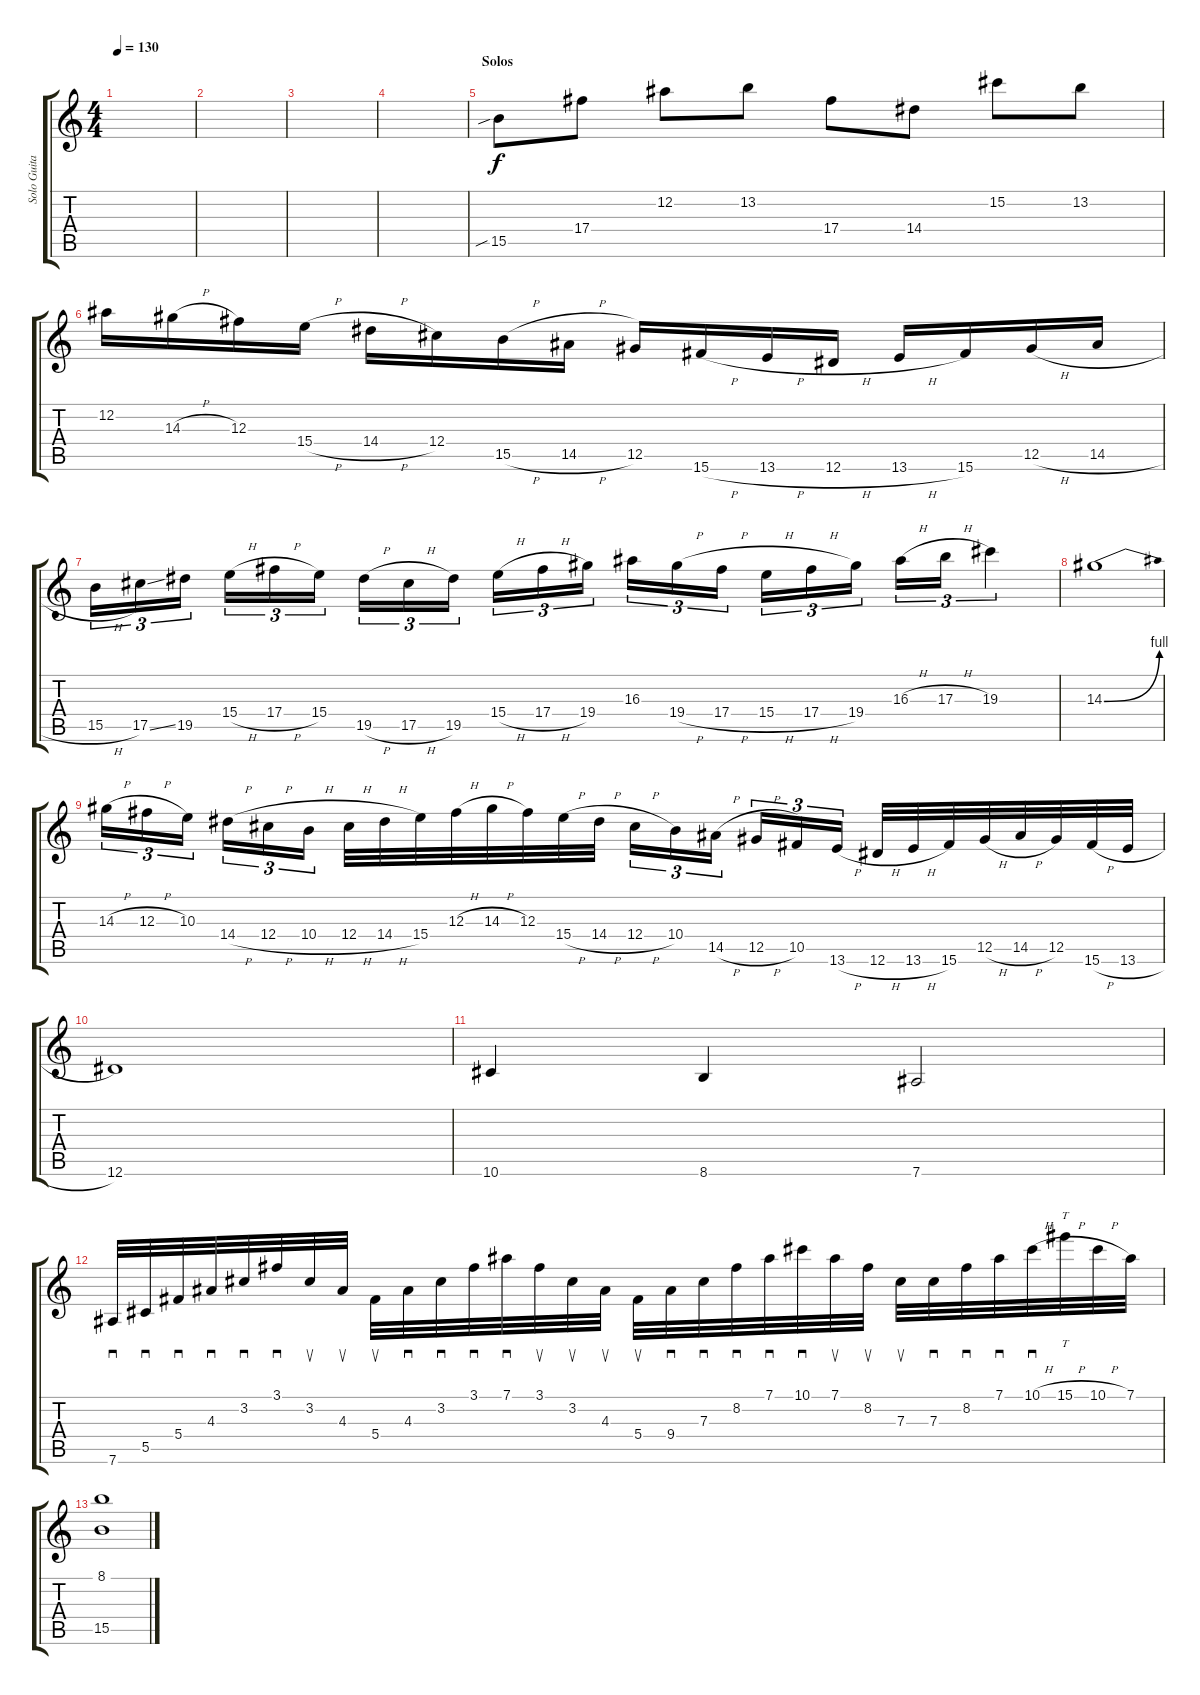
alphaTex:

\track ("Solo Guitar" "Solo Guita") {instrument distortionguitar}
\staff {score tabs}
\tuning (Eb4 Bb3 Gb3 Db3 Ab2 Eb2) {hide}
\ts (4 4)
\tempo 130
\clef g2
\ks c
|
|
|
|
\section ("" "Solos")
15.5{sib}.8 17.4.8 12.2.8 13.2.8 17.4.8 14.4.8 15.2.8 13.2.8 |
12.2.16 14.3{h}.16 12.3.16 15.4{h}.16 14.4{h}.16 12.4.16 15.5{h}.16 14.5{h}.16 12.5.16 15.6{h}.16 13.6{h}.16 12.6{h}.16 13.6{h}.16 15.6.16 12.5{h}.16 14.5{h}.16 |
15.5{h}.16{tu (3 2)} 17.5{ss}.16{tu (3 2)} 19.5.16{tu (3 2)} 15.4{h}.16{tu (3 2)} 17.4{h}.16{tu (3 2)} 15.4.16{tu (3 2)} 19.5{h}.16{tu (3 2)} 17.5{h}.16{tu (3 2)} 19.5.16{tu (3 2)} 15.4{h}.16{tu (3 2)} 17.4{h}.16{tu (3 2)} 19.4.16{tu (3 2)} 16.3.16{tu (3 2)} 19.4{h}.16{tu (3 2)} 17.4{h}.16{tu (3 2)} 15.4{h}.16{tu (3 2)} 17.4{h}.16{tu (3 2)} 19.4.16{tu (3 2)} 16.3{h}.16{tu (3 2)} 17.3{h}.16{tu (3 2)} 19.3.4{tu (3 2)} |
14.3{be (bend 0 0 60 4)}.1 |
14.3{h}.16{tu (3 2)} 12.3{h}.16{tu (3 2)} 10.3.16{tu (3 2)} 14.4{h}.16{tu (3 2)} 12.4{h}.16{tu (3 2)} 10.4{h}.16{tu (3 2)} 12.4{h}.32 14.4{h}.32 15.4.32 12.3{h}.32 14.3{h}.32 12.3.32 15.4{h}.32 14.4{h}.32 12.4{h}.16{tu (3 2)} 10.4.16{tu (3 2)} 14.5{h}.16{tu (3 2)} 12.5{h}.16{tu (3 2)} 10.5.16{tu (3 2)} 13.6{h}.16{tu (3 2)} 12.6{h}.32 13.6{h}.32 15.6.32 12.5{h}.32 14.5{h}.32 12.5.32 15.6{h}.32 13.6{h}.32 |
12.6.1 |
10.6.4 8.6.4 7.6.2 |
7.6.32{sd} 5.5.32{sd} 5.4.32{sd} 4.3.32{sd} 3.2.32{sd} 3.1.32{sd} 3.2.32{su} 4.3.32{su} 5.4.32{su} 4.3.32{sd} 3.2.32{sd} 3.1.32{sd} 7.1.32{sd} 3.1.32{su} 3.2.32{su} 4.3.32{su} 5.4.32{su} 9.4.32{sd} 7.3.32{sd} 8.2.32{sd} 7.1.32{sd} 10.1.32{sd} 7.1.32{su} 8.2.32{su} 7.3.32{su} 7.3.32{sd} 8.2.32{sd} 7.1.32{sd} 10.1{h}.32{sd} 15.1{h}.32{tt} 10.1{h}.32 7.1.32 |
(8.1 15.5).1
